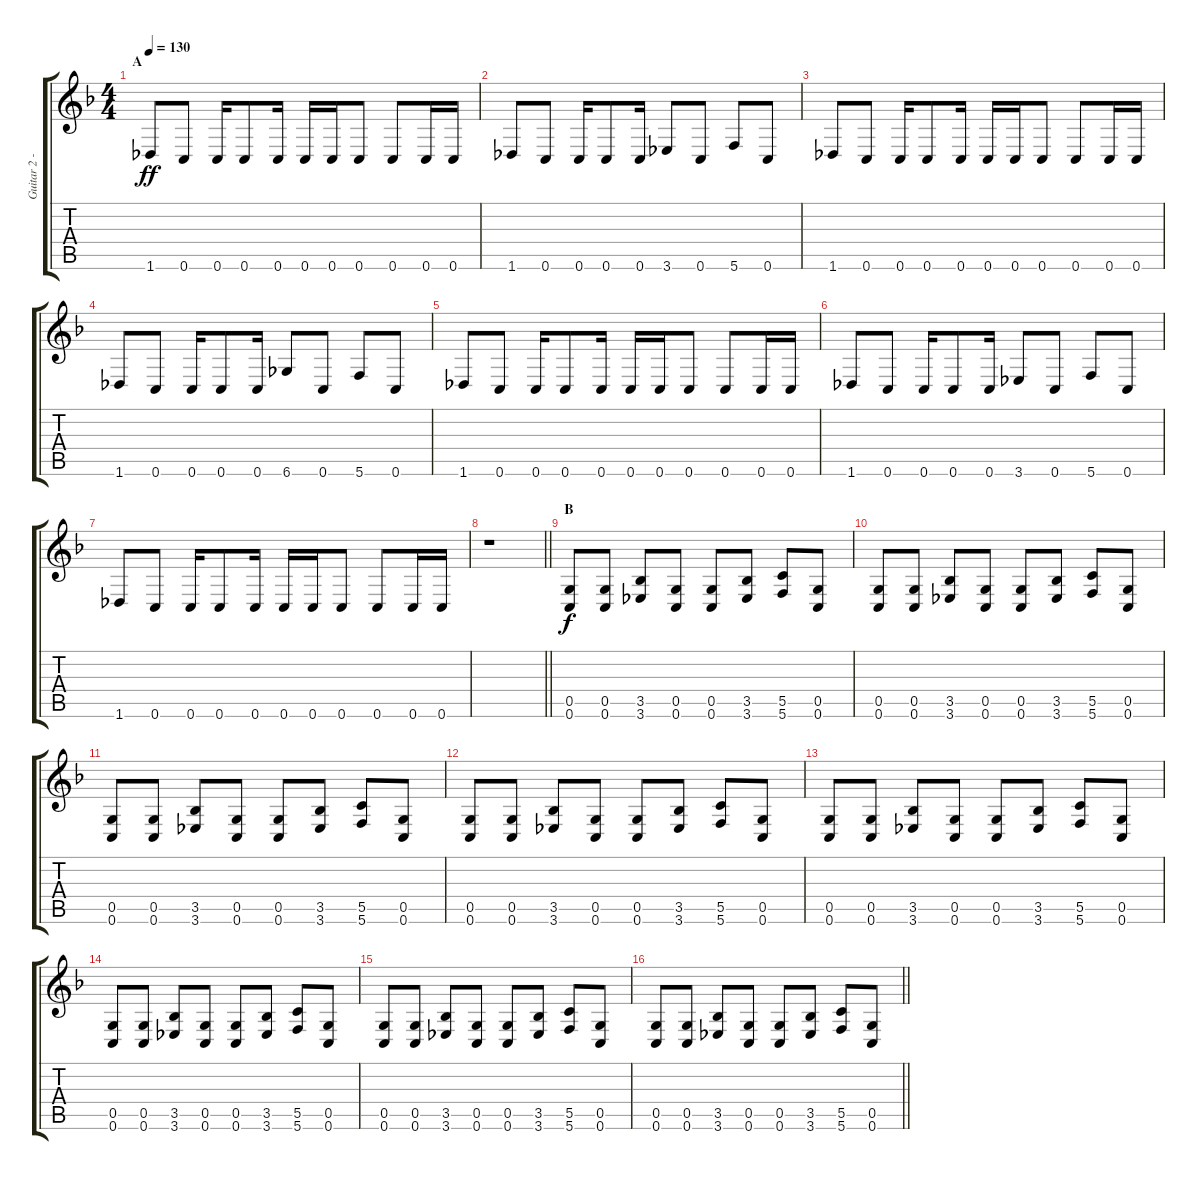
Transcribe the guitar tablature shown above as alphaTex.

\track ("Guitar 2 - Aoi" "Guitar 2 -") {instrument distortionguitar}
\staff {score tabs}
\tuning (D4 A3 F3 C3 G2 C2) {hide}
\ts (4 4)
\section ("" "A")
\tempo 130
\clef g2
\ks f
1.6.8{dy ff} 0.6.8 0.6.16 0.6.8 0.6.16 0.6.16 0.6.16 0.6.8 0.6.8 0.6.16 0.6.16 |
1.6.8 0.6.8 0.6.16 0.6.8 0.6.16 3.6.8 0.6.8 5.6.8 0.6.8 |
1.6.8 0.6.8 0.6.16 0.6.8 0.6.16 0.6.16 0.6.16 0.6.8 0.6.8 0.6.16 0.6.16 |
1.6.8 0.6.8 0.6.16 0.6.8 0.6.16 6.6.8 0.6.8 5.6.8 0.6.8 |
1.6.8 0.6.8 0.6.16 0.6.8 0.6.16 0.6.16 0.6.16 0.6.8 0.6.8 0.6.16 0.6.16 |
1.6.8 0.6.8 0.6.16 0.6.8 0.6.16 3.6.8 0.6.8 5.6.8 0.6.8 |
1.6.8 0.6.8 0.6.16 0.6.8 0.6.16 0.6.16 0.6.16 0.6.8 0.6.8 0.6.16 0.6.16 |
\barLineRight lightlight
r.1 |
\section ("" "B")
(0.5 0.6).8{dy f} (0.5 0.6).8 (3.5 3.6).8 (0.5 0.6).8 (0.5 0.6).8 (3.5 3.6).8 (5.5 5.6).8 (0.5 0.6).8 |
(0.5 0.6).8 (0.5 0.6).8 (3.5 3.6).8 (0.5 0.6).8 (0.5 0.6).8 (3.5 3.6).8 (5.5 5.6).8 (0.5 0.6).8 |
(0.5 0.6).8 (0.5 0.6).8 (3.5 3.6).8 (0.5 0.6).8 (0.5 0.6).8 (3.5 3.6).8 (5.5 5.6).8 (0.5 0.6).8 |
(0.5 0.6).8 (0.5 0.6).8 (3.5 3.6).8 (0.5 0.6).8 (0.5 0.6).8 (3.5 3.6).8 (5.5 5.6).8 (0.5 0.6).8 |
(0.5 0.6).8 (0.5 0.6).8 (3.5 3.6).8 (0.5 0.6).8 (0.5 0.6).8 (3.5 3.6).8 (5.5 5.6).8 (0.5 0.6).8 |
(0.5 0.6).8 (0.5 0.6).8 (3.5 3.6).8 (0.5 0.6).8 (0.5 0.6).8 (3.5 3.6).8 (5.5 5.6).8 (0.5 0.6).8 |
(0.5 0.6).8 (0.5 0.6).8 (3.5 3.6).8 (0.5 0.6).8 (0.5 0.6).8 (3.5 3.6).8 (5.5 5.6).8 (0.5 0.6).8 |
\barLineRight lightlight
(0.5 0.6).8 (0.5 0.6).8 (3.5 3.6).8 (0.5 0.6).8 (0.5 0.6).8 (3.5 3.6).8 (5.5 5.6).8 (0.5 0.6).8
